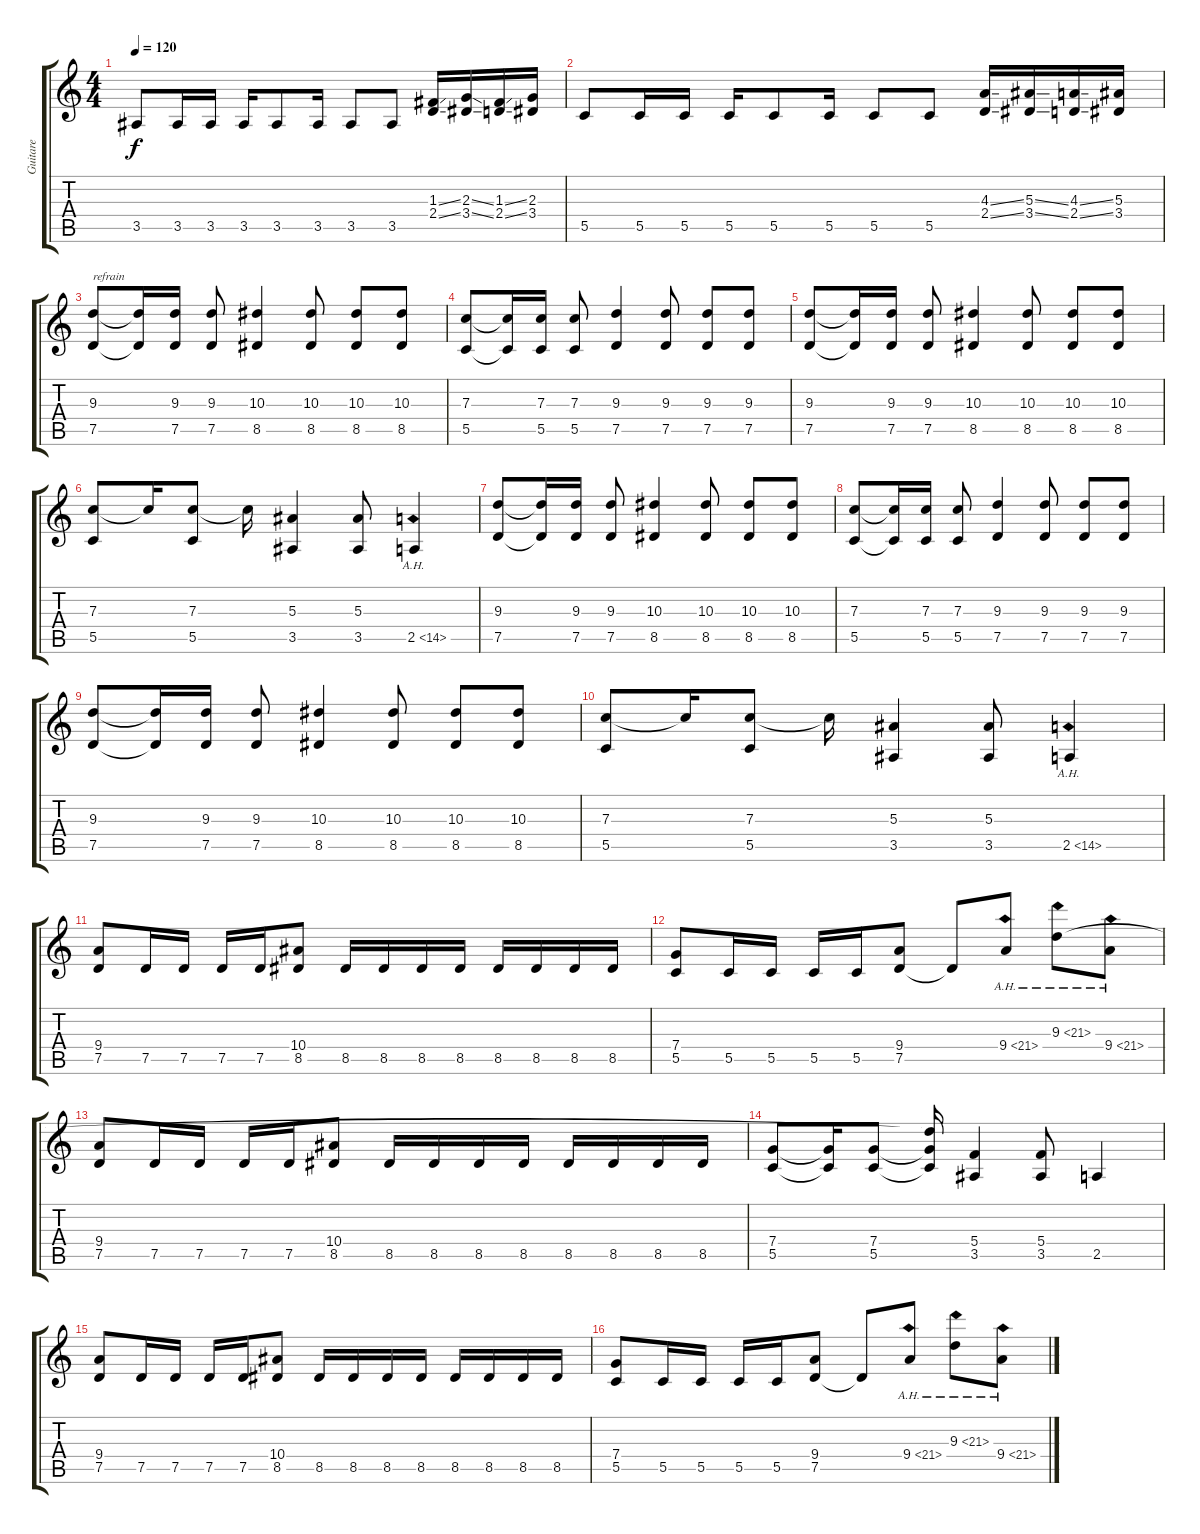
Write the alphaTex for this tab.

\track ("Guitare" "Guitare") {instrument distortionguitar}
\staff {score tabs}
\tuning (D4 A3 F3 C3 G2 D2) {hide}
\ts (4 4)
\tempo 120
\clef g2
\ks c
3.5.8{dy f} 3.5.16 3.5.16 3.5.16 3.5.8 3.5.16 3.5.8 3.5.8 (1.3{ss} 2.4{ss}).16 (2.3{ss} 3.4{ss}).16 (1.3{ss} 2.4{ss}).16 (2.3 3.4).16 |
5.5.8 5.5.16 5.5.16 5.5.16 5.5.8 5.5.16 5.5.8 5.5.8 (4.3{ss} 2.4{ss}).16 (5.3{ss} 3.4{ss}).16 (4.3{ss} 2.4{ss}).16 (5.3 3.4).16 |
(9.3 7.5).8{txt "refrain"} (9.3{t} 7.5{t}).16 (9.3 7.5).16 (9.3 7.5).8 (10.3 8.5).4 (10.3 8.5).8 (10.3 8.5).8 (10.3 8.5).8 |
(7.3 5.5).8 (7.3{t} 5.5{t}).16 (7.3 5.5).16 (7.3 5.5).8 (9.3 7.5).4 (9.3 7.5).8 (9.3 7.5).8 (9.3 7.5).8 |
(9.3 7.5).8 (9.3{t} 7.5{t}).16 (9.3 7.5).16 (9.3 7.5).8 (10.3 8.5).4 (10.3 8.5).8 (10.3 8.5).8 (10.3 8.5).8 |
(7.3 5.5).8 7.3{t}.16 (7.3 5.5).8 7.3{t}.16 (5.3 3.5).4 (5.3 3.5).8 2.5{ah 12}.4 |
(9.3 7.5).8 (9.3{t} 7.5{t}).16 (9.3 7.5).16 (9.3 7.5).8 (10.3 8.5).4 (10.3 8.5).8 (10.3 8.5).8 (10.3 8.5).8 |
(7.3 5.5).8 (7.3{t} 5.5{t}).16 (7.3 5.5).16 (7.3 5.5).8 (9.3 7.5).4 (9.3 7.5).8 (9.3 7.5).8 (9.3 7.5).8 |
(9.3 7.5).8 (9.3{t} 7.5{t}).16 (9.3 7.5).16 (9.3 7.5).8 (10.3 8.5).4 (10.3 8.5).8 (10.3 8.5).8 (10.3 8.5).8 |
(7.3 5.5).8 7.3{t}.16 (7.3 5.5).8 7.3{t}.16 (5.3 3.5).4 (5.3 3.5).8 2.5{ah 12}.4 |
(9.4 7.5).8 7.5.16 7.5.16 7.5.16 7.5.16 (10.4 8.5).8 8.5.16 8.5.16 8.5.16 8.5.16 8.5.16 8.5.16 8.5.16 8.5.16 |
(7.4 5.5).8 5.5.16 5.5.16 5.5.16 5.5.16 (9.4 7.5).8 7.5{t}.8 9.4{ah 12}.8 9.3{ah 12}.8 9.4{ah 12}.8 |
(9.4 7.5).8 7.5.16 7.5.16 7.5.16 7.5.16 (10.4 8.5).8 8.5.16 8.5.16 8.5.16 8.5.16 8.5.16 8.5.16 8.5.16 8.5.16 |
(7.4 5.5).8 (7.4{t} 5.5{t}).16 (7.4 5.5).8 (9.3{t} 7.4{t} 5.5{t}).16 (5.4 3.5).4 (5.4 3.5).8 2.5.4 |
(9.4 7.5).8 7.5.16 7.5.16 7.5.16 7.5.16 (10.4 8.5).8 8.5.16 8.5.16 8.5.16 8.5.16 8.5.16 8.5.16 8.5.16 8.5.16 |
(7.4 5.5).8 5.5.16 5.5.16 5.5.16 5.5.16 (9.4 7.5).8 7.5{t}.8 9.4{ah 12}.8 9.3{ah 12}.8 9.4{ah 12}.8
